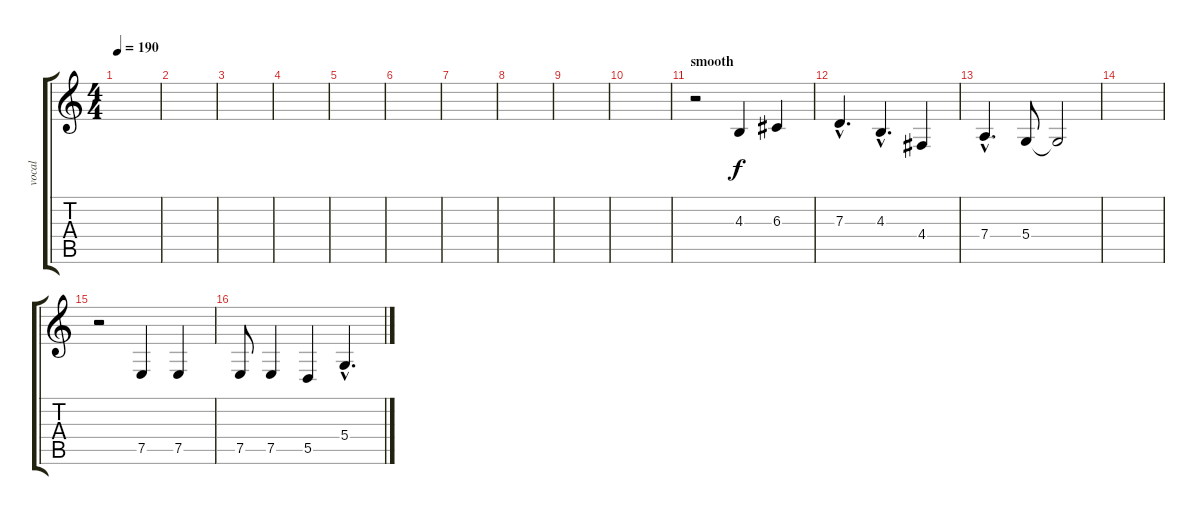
\track ("vocal" "vocal") {instrument clarinet}
\staff {score tabs}
\tuning (E4 B3 G3 D3 A2 E2) {hide}
\ts (4 4)
\tempo 190
\clef g2
\ks c
|
|
|
|
|
|
|
|
|
|
\section ("" "smooth")
r.2 4.3.4 6.3.4 |
7.3{hac}.4{d} 4.3{hac}.4{d} 4.4.4 |
7.4{hac}.4{d} 5.4.8 5.4{t}.2 |
|
r.2 7.5.4 7.5.4 |
7.5.8 7.5.4 5.5.4 5.4{hac}.4{d}
